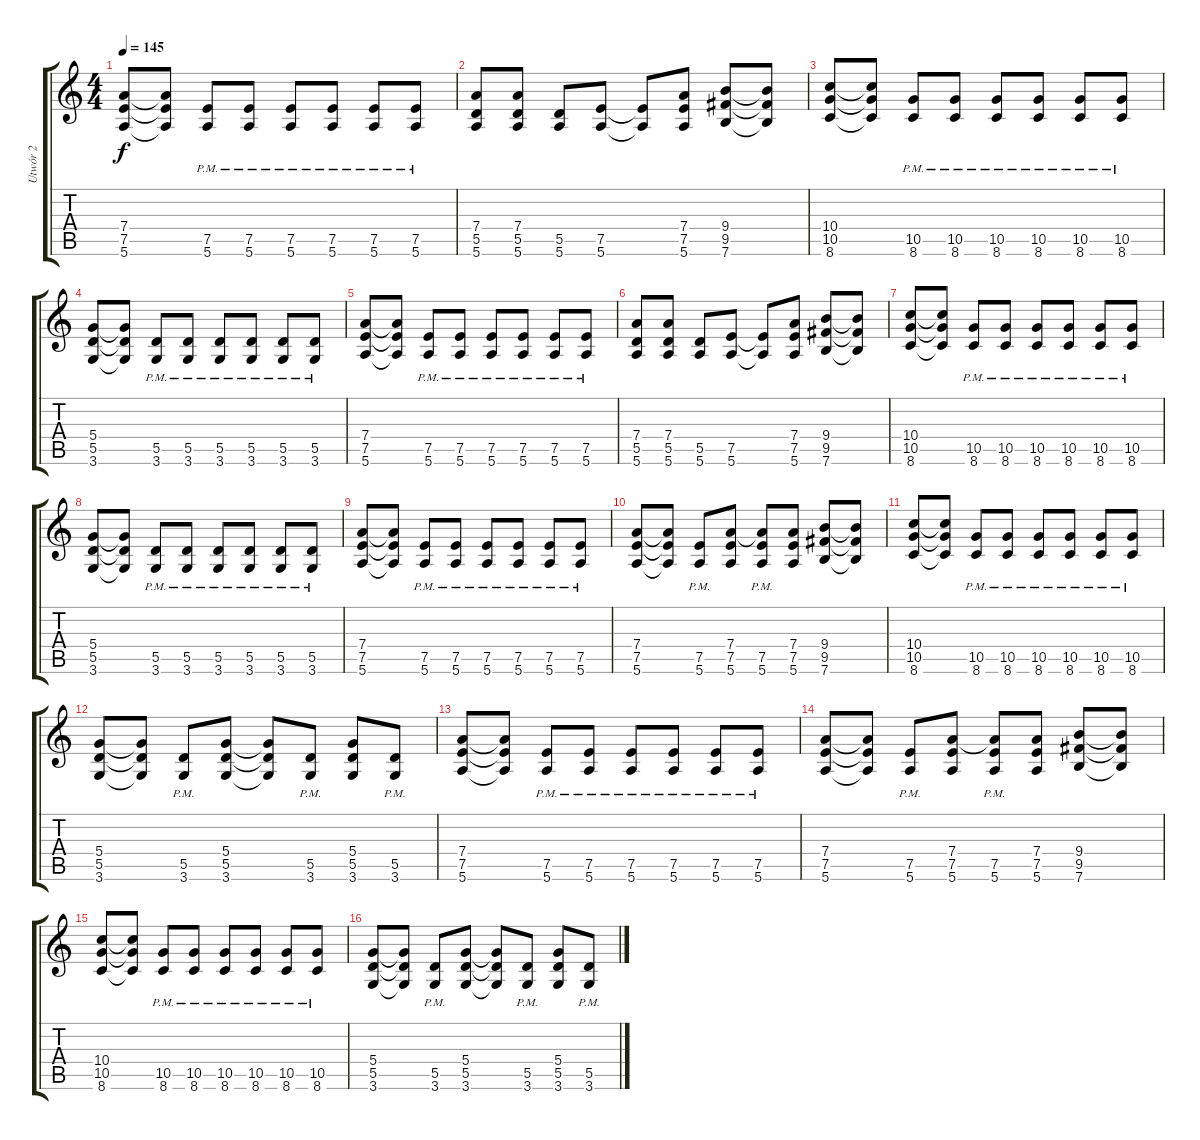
\track ("Utwór 2" "Utwór 2") {instrument overdrivenguitar}
\staff {score tabs}
\tuning (E4 B3 G3 D3 A2 E2) {hide}
\ts (4 4)
\tempo 145
\clef g2
\ks c
(7.4 7.5 5.6).8{dy f} (7.4{t} 7.5{t} 5.6{t}).8 (7.5{pm} 5.6{pm}).8 (7.5{pm} 5.6{pm}).8 (7.5{pm} 5.6{pm}).8 (7.5{pm} 5.6{pm}).8 (7.5{pm} 5.6{pm}).8 (7.5{pm} 5.6{pm}).8 |
(7.4 5.5 5.6).8 (7.4 5.5 5.6).8 (5.5 5.6).8 (7.5 5.6).8 (7.5{t} 5.6{t}).8 (7.4 7.5 5.6).8 (9.4 9.5 7.6).8 (9.4{t} 9.5{t} 7.6{t}).8 |
(10.4 10.5 8.6).8 (10.4{t} 10.5{t} 8.6{t}).8 (10.5{pm} 8.6{pm}).8 (10.5{pm} 8.6{pm}).8 (10.5{pm} 8.6{pm}).8 (10.5{pm} 8.6{pm}).8 (10.5{pm} 8.6{pm}).8 (10.5{pm} 8.6{pm}).8 |
(5.4 5.5 3.6).8 (5.4{t} 5.5{t} 3.6{t}).8 (5.5{pm} 3.6{pm}).8 (5.5{pm} 3.6{pm}).8 (5.5{pm} 3.6{pm}).8 (5.5{pm} 3.6{pm}).8 (5.5{pm} 3.6{pm}).8 (5.5{pm} 3.6{pm}).8 |
(7.4 7.5 5.6).8 (7.4{t} 7.5{t} 5.6{t}).8 (7.5{pm} 5.6{pm}).8 (7.5{pm} 5.6{pm}).8 (7.5{pm} 5.6{pm}).8 (7.5{pm} 5.6{pm}).8 (7.5{pm} 5.6{pm}).8 (7.5{pm} 5.6{pm}).8 |
(7.4 5.5 5.6).8 (7.4 5.5 5.6).8 (5.5 5.6).8 (7.5 5.6).8 (7.5{t} 5.6{t}).8 (7.4 7.5 5.6).8 (9.4 9.5 7.6).8 (9.4{t} 9.5{t} 7.6{t}).8 |
(10.4 10.5 8.6).8 (10.4{t} 10.5{t} 8.6{t}).8 (10.5{pm} 8.6{pm}).8 (10.5{pm} 8.6{pm}).8 (10.5{pm} 8.6{pm}).8 (10.5{pm} 8.6{pm}).8 (10.5{pm} 8.6{pm}).8 (10.5{pm} 8.6{pm}).8 |
(5.4 5.5 3.6).8 (5.4{t} 5.5{t} 3.6{t}).8 (5.5{pm} 3.6{pm}).8 (5.5{pm} 3.6{pm}).8 (5.5{pm} 3.6{pm}).8 (5.5{pm} 3.6{pm}).8 (5.5{pm} 3.6{pm}).8 (5.5{pm} 3.6{pm}).8 |
(7.4 7.5 5.6).8 (7.4{t} 7.5{t} 5.6{t}).8 (7.5{pm} 5.6{pm}).8 (7.5{pm} 5.6{pm}).8 (7.5{pm} 5.6{pm}).8 (7.5{pm} 5.6{pm}).8 (7.5{pm} 5.6{pm}).8 (7.5{pm} 5.6{pm}).8 |
(7.4 7.5 5.6).8 (7.4{t} 7.5{t} 5.6{t}).8 (7.5{pm} 5.6{pm}).8 (7.4 7.5 5.6).8 (7.4{t} 7.5{pm} 5.6{pm}).8 (7.4 7.5 5.6).8 (9.4 9.5 7.6).8 (9.4{t} 9.5{t} 7.6{t}).8 |
(10.4 10.5 8.6).8 (10.4{t} 10.5{t} 8.6{t}).8 (10.5{pm} 8.6{pm}).8 (10.5{pm} 8.6{pm}).8 (10.5{pm} 8.6{pm}).8 (10.5{pm} 8.6{pm}).8 (10.5{pm} 8.6{pm}).8 (10.5{pm} 8.6{pm}).8 |
(5.4 5.5 3.6).8 (5.4{t} 5.5{t} 3.6{t}).8 (5.5{pm} 3.6{pm}).8 (5.4 5.5 3.6).8 (5.4{t} 5.5{t} 3.6{t}).8 (5.5{pm} 3.6{pm}).8 (5.4 5.5 3.6).8 (5.5{pm} 3.6{pm}).8 |
(7.4 7.5 5.6).8 (7.4{t} 7.5{t} 5.6{t}).8 (7.5{pm} 5.6{pm}).8 (7.5{pm} 5.6{pm}).8 (7.5{pm} 5.6{pm}).8 (7.5{pm} 5.6{pm}).8 (7.5{pm} 5.6{pm}).8 (7.5{pm} 5.6{pm}).8 |
(7.4 7.5 5.6).8 (7.4{t} 7.5{t} 5.6{t}).8 (7.5{pm} 5.6{pm}).8 (7.4 7.5 5.6).8 (7.4{t} 7.5{pm} 5.6{pm}).8 (7.4 7.5 5.6).8 (9.4 9.5 7.6).8 (9.4{t} 9.5{t} 7.6{t}).8 |
(10.4 10.5 8.6).8 (10.4{t} 10.5{t} 8.6{t}).8 (10.5{pm} 8.6{pm}).8 (10.5{pm} 8.6{pm}).8 (10.5{pm} 8.6{pm}).8 (10.5{pm} 8.6{pm}).8 (10.5{pm} 8.6{pm}).8 (10.5{pm} 8.6{pm}).8 |
(5.4 5.5 3.6).8 (5.4{t} 5.5{t} 3.6{t}).8 (5.5{pm} 3.6{pm}).8 (5.4 5.5 3.6).8 (5.4{t} 5.5{t} 3.6{t}).8 (5.5{pm} 3.6{pm}).8 (5.4 5.5 3.6).8 (5.5{pm} 3.6{pm}).8
